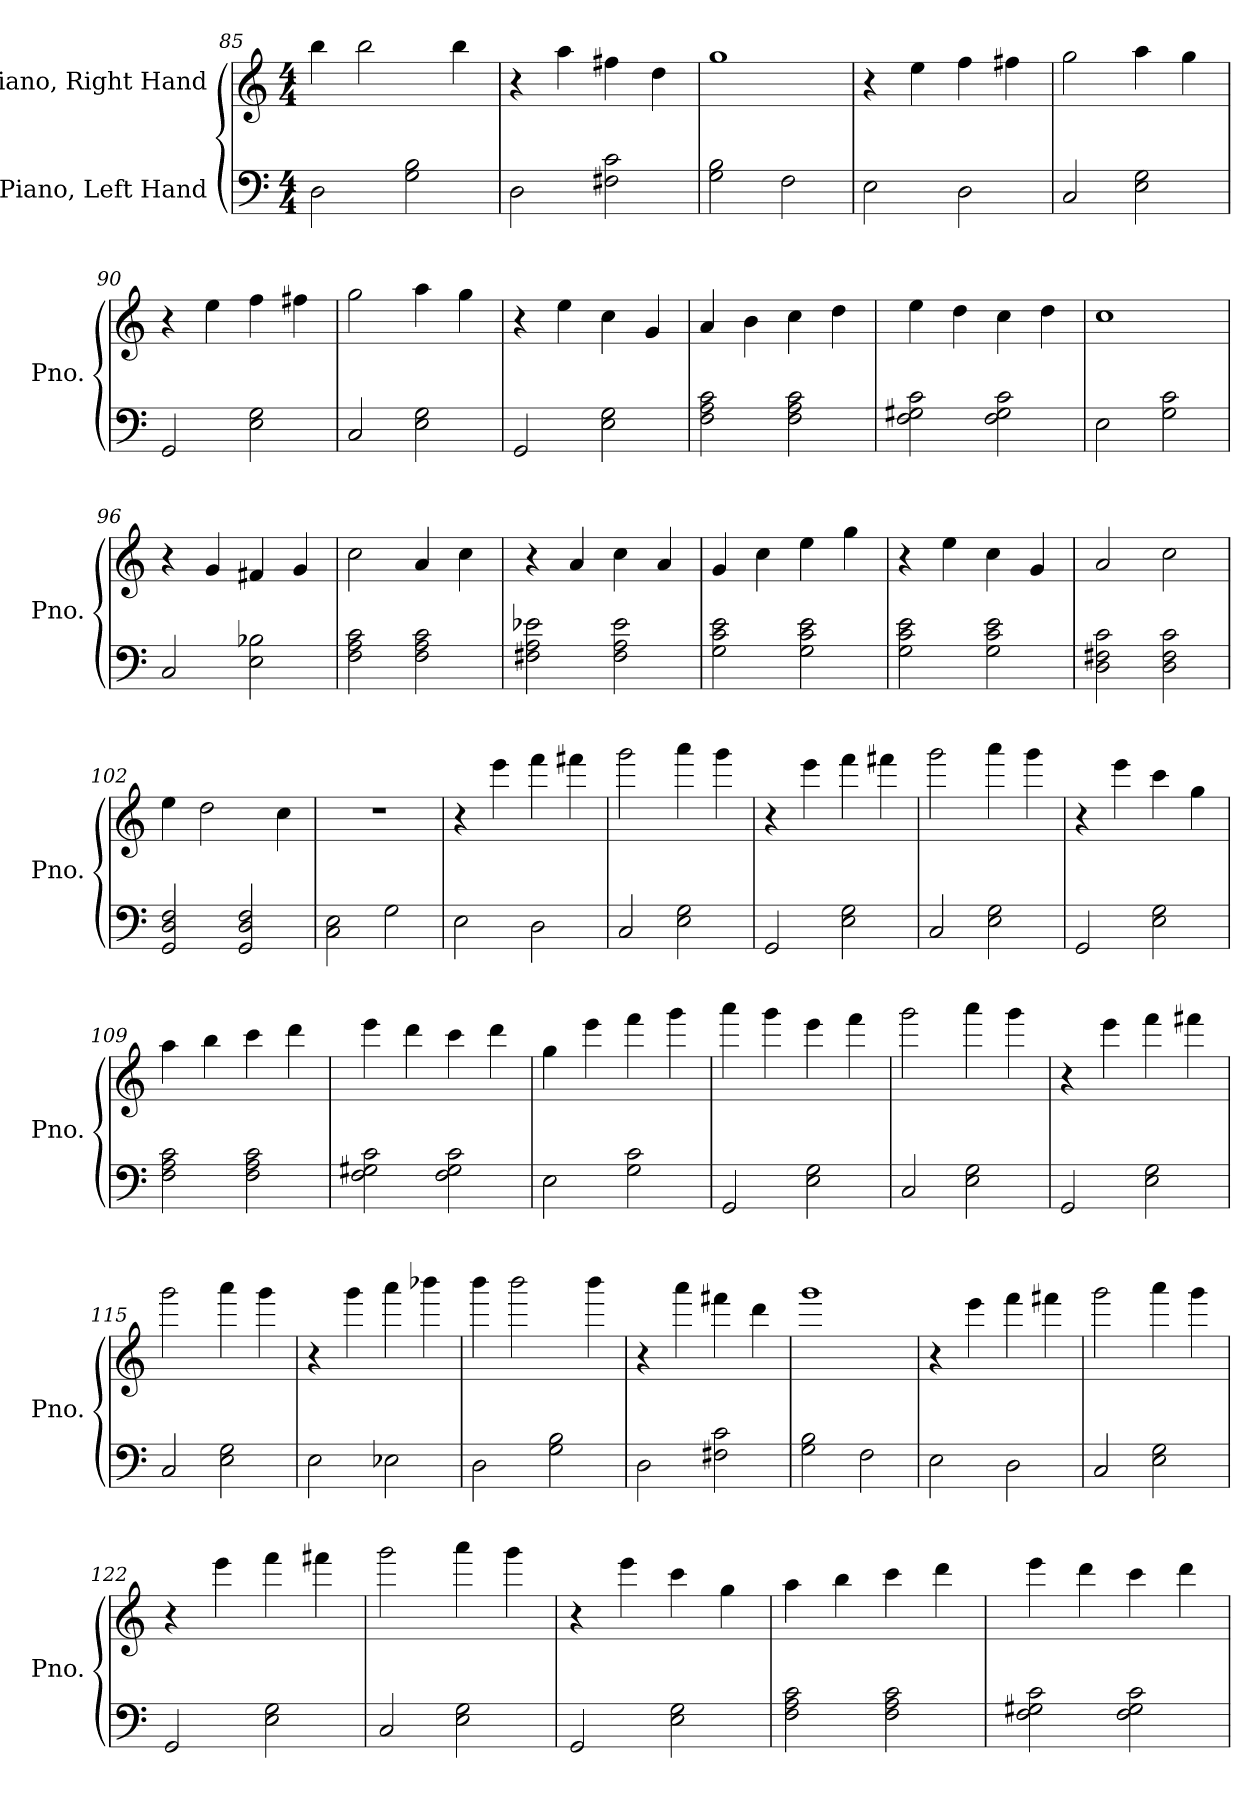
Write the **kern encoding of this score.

**kern	**kern
*part2	*part1
*staff2	*staff1
*I"Piano, Left Hand	*I"Piano, Right Hand
*I'Pno.	*I'Pno.
*clefF4	*clefG2
*k[]	*k[]
*M4/4	*M4/4
=85	=85
2D\	4bb\
.	2bb\
2G\ 2B\	.
.	4bb\
=86	=86
2D\	4r
.	4aa\
2F#X\ 2c\	4ff#X\
.	4dd\
=87	=87
2G\ 2B\	1gg
2F\	.
=88	=88
2E\	4r
.	4ee\
2D\	4ff\
.	4ff#X\
!!LO:LB:g=z
=89	=89
2C/	2gg\
2E\ 2G\	4aa\
.	4gg\
=90	=90
2GG/	4r
.	4ee\
2E\ 2G\	4ff\
.	4ff#X\
=91	=91
2C/	2gg\
2E\ 2G\	4aa\
.	4gg\
=92	=92
2GG/	4r
.	4ee\
2E\ 2G\	4cc\
.	4g/
=93	=93
2F\ 2A\ 2c\	4a/
.	4b\
2F\ 2A\ 2c\	4cc\
.	4dd\
=94	=94
2F\ 2G#X\ 2c\	4ee\
.	4dd\
2F\ 2G#\ 2c\	4cc\
.	4dd\
=95	=95
2E\	1cc
2G\ 2c\	.
=96	=96
2C/	4r
.	4g/
2E\ 2B-X\	4f#X/
.	4g/
=97	=97
2F\ 2A\ 2c\	2cc\
2F\ 2A\ 2c\	4a/
.	4cc\
!!LO:LB:g=z
=98	=98
2F#X\ 2A\ 2e-X\	4r
.	4a/
2F#\ 2A\ 2e-\	4cc\
.	4a/
=99	=99
2G\ 2c\ 2e\	4g/
.	4cc\
2G\ 2c\ 2e\	4ee\
.	4gg\
=100	=100
2G\ 2c\ 2e\	4r
.	4ee\
2G\ 2c\ 2e\	4cc\
.	4g/
=101	=101
2D\ 2F#X\ 2c\	2a/
2D\ 2F#\ 2c\	2cc\
=102	=102
2GG/ 2D/ 2F/	4ee\
.	2dd\
2GG/ 2D/ 2F/	.
.	4cc\
=103	=103
2C\ 2E\	1r
2G\	.
=104	=104
2E\	4r
.	4eee\
2D\	4fff\
.	4fff#X\
=105	=105
2C/	2ggg\
2E\ 2G\	4aaa\
.	4ggg\
=106	=106
2GG/	4r
.	4eee\
2E\ 2G\	4fff\
.	4fff#X\
!!LO:PB:g=z
=107	=107
2C/	2ggg\
2E\ 2G\	4aaa\
.	4ggg\
=108	=108
2GG/	4r
.	4eee\
2E\ 2G\	4ccc\
.	4gg\
=109	=109
2F\ 2A\ 2c\	4aa\
.	4bb\
2F\ 2A\ 2c\	4ccc\
.	4ddd\
=110	=110
2F\ 2G#X\ 2c\	4eee\
.	4ddd\
2F\ 2G#\ 2c\	4ccc\
.	4ddd\
=111	=111
2E\	4gg\
.	4eee\
2G\ 2c\	4fff\
.	4ggg\
=112	=112
2GG/	4aaa\
.	4ggg\
2E\ 2G\	4eee\
.	4fff\
=113	=113
2C/	2ggg\
2E\ 2G\	4aaa\
.	4ggg\
!!LO:LB:g=z
=114	=114
2GG/	4r
.	4eee\
2E\ 2G\	4fff\
.	4fff#X\
=115	=115
2C/	2ggg\
2E\ 2G\	4aaa\
.	4ggg\
=116	=116
2E\	4r
.	4ggg\
2E-X\	4aaa\
.	4bbb-X\
=117	=117
2D\	4bbb\
.	2bbb\
2G\ 2B\	.
.	4bbb\
=118	=118
2D\	4r
.	4aaa\
2F#X\ 2c\	4fff#X\
.	4ddd\
=119	=119
2G\ 2B\	1ggg
2F\	.
=120	=120
2E\	4r
.	4eee\
2D\	4fff\
.	4fff#X\
=121	=121
2C/	2ggg\
2E\ 2G\	4aaa\
.	4ggg\
!!LO:LB:g=z
=122	=122
2GG/	4r
.	4eee\
2E\ 2G\	4fff\
.	4fff#X\
=123	=123
2C/	2ggg\
2E\ 2G\	4aaa\
.	4ggg\
=124	=124
2GG/	4r
.	4eee\
2E\ 2G\	4ccc\
.	4gg\
=125	=125
2F\ 2A\ 2c\	4aa\
.	4bb\
2F\ 2A\ 2c\	4ccc\
.	4ddd\
=126	=126
2F\ 2G#X\ 2c\	4eee\
.	4ddd\
2F\ 2G#\ 2c\	4ccc\
.	4ddd\
=	=
*-	*-
